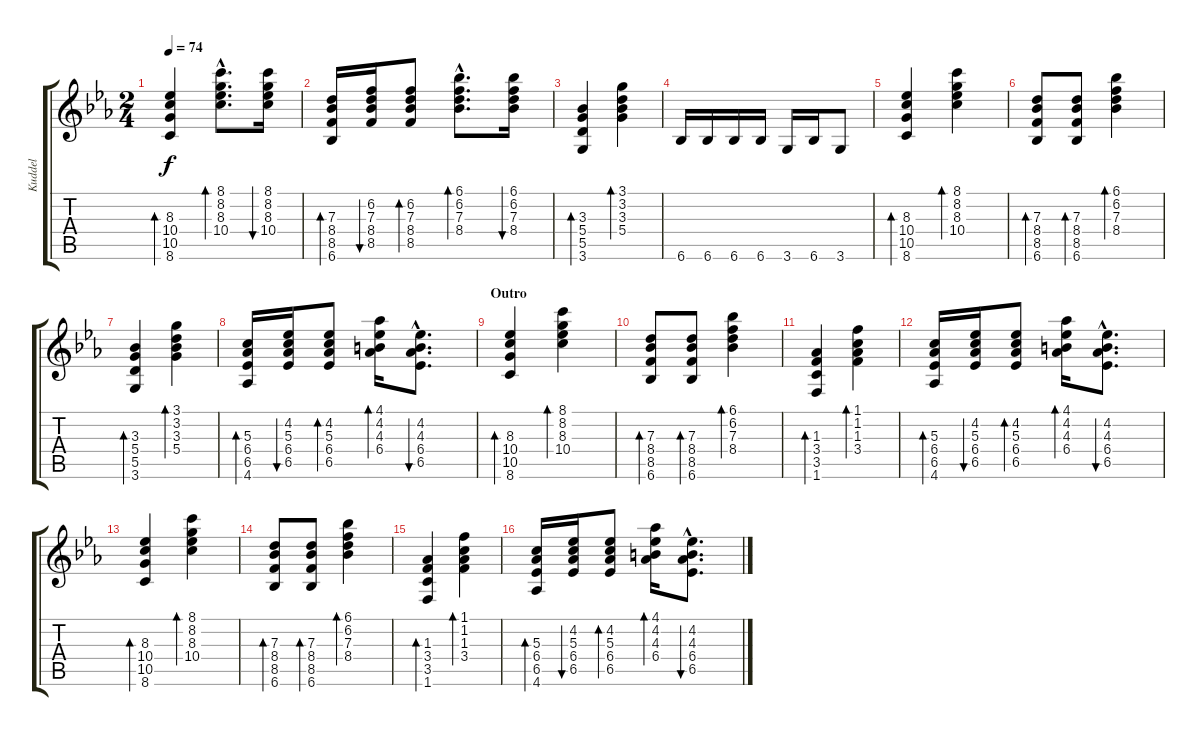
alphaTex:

\track ("Kuddel" "Kuddel") {instrument acousticguitarnylon}
\staff {score tabs}
\tuning (E4 B3 G3 D3 A2 E2) {hide}
\ts (2 4)
\tempo 74
\clef g2
\ks eb
(8.3 10.4 10.5 8.6).4{bd 60 dy f} (8.1{hac} 8.2{hac} 8.3{hac} 10.4{hac}).8{d bd 60} (8.1 8.2 8.3 10.4).16{bu 60} |
(7.3 8.4 8.5 6.6).16{bd 60} (6.2 7.3 8.4 8.5).16{bu 60} (6.2 7.3 8.4 8.5).8{bd 60} (6.1{hac} 6.2{hac} 7.3{hac} 8.4{hac}).8{d bd 60} (6.1 6.2 7.3 8.4).16{bu 60} |
(3.3 5.4 5.5 3.6).4{bd 60} (3.1 3.2 3.3 5.4).4{bd 60} |
6.6.16 6.6.16 6.6.16 6.6.16 3.6.16 6.6.16 3.6.8 |
(8.3 10.4 10.5 8.6).4{bd 60} (8.1 8.2 8.3 10.4).4{bd 60} |
(7.3 8.4 8.5 6.6).8{bd 60} (7.3 8.4 8.5 6.6).8{bd 60} (6.1 6.2 7.3 8.4).4{bd 60} |
(3.3 5.4 5.5 3.6).4{bd 60} (3.1 3.2 3.3 5.4).4{bd 60} |
(5.3 6.4 6.5 4.6).16{bd 60} (4.2 5.3 6.4 6.5).16{bu 60} (4.2 5.3 6.4 6.5).8{bd 60} (4.1 4.2 4.3 6.4).16{bd 60} (4.2{hac} 4.3{hac} 6.4{hac} 6.5{hac}).8{d bu 60} |
\section ("" "Outro")
(8.3 10.4 10.5 8.6).4{bd 60} (8.1 8.2 8.3 10.4).4{bd 60} |
(7.3 8.4 8.5 6.6).8{bd 60} (7.3 8.4 8.5 6.6).8{bd 60} (6.1 6.2 7.3 8.4).4{bd 60} |
(1.3 3.4 3.5 1.6).4{bd 60} (1.1 1.2 1.3 3.4).4{bd 60} |
(5.3 6.4 6.5 4.6).16{bd 60} (4.2 5.3 6.4 6.5).16{bu 60} (4.2 5.3 6.4 6.5).8{bd 60} (4.1 4.2 4.3 6.4).16{bd 60} (4.2{hac} 4.3{hac} 6.4{hac} 6.5{hac}).8{d bu 60} |
(8.3 10.4 10.5 8.6).4{bd 60} (8.1 8.2 8.3 10.4).4{bd 60} |
(7.3 8.4 8.5 6.6).8{bd 60} (7.3 8.4 8.5 6.6).8{bd 60} (6.1 6.2 7.3 8.4).4{bd 60} |
(1.3 3.4 3.5 1.6).4{bd 60} (1.1 1.2 1.3 3.4).4{bd 60} |
(5.3 6.4 6.5 4.6).16{bd 60} (4.2 5.3 6.4 6.5).16{bu 60} (4.2 5.3 6.4 6.5).8{bd 60} (4.1 4.2 4.3 6.4).16{bd 60} (4.2{hac} 4.3{hac} 6.4{hac} 6.5{hac}).8{d bu 60}
